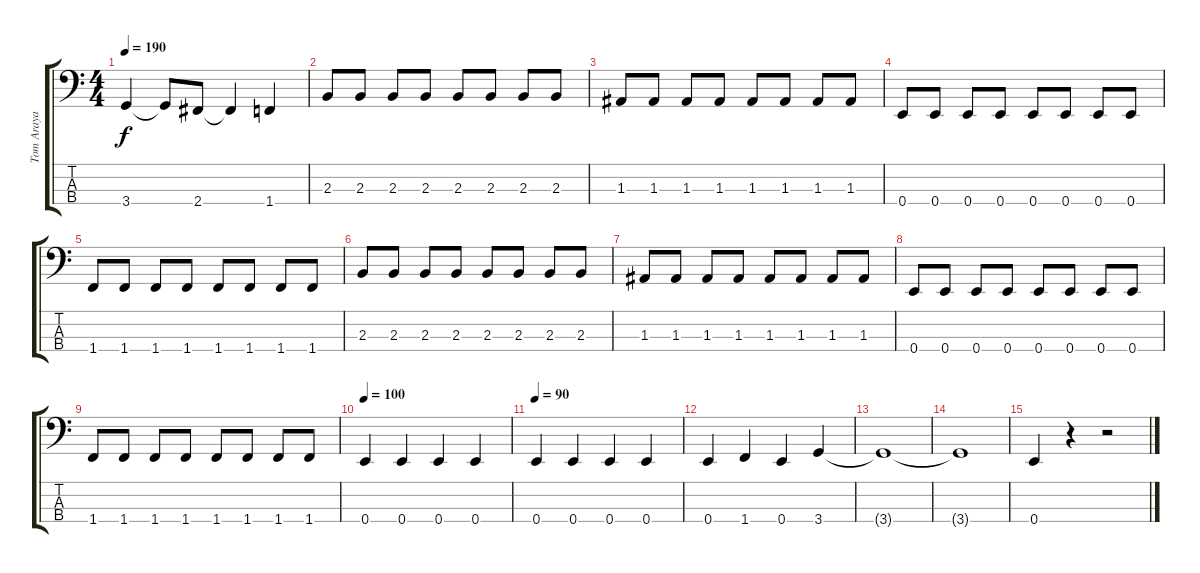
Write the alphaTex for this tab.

\track ("Tom Araya" "Tom Araya") {instrument electricbasspick}
\staff {score tabs}
\tuning (G2 D2 A1 E1) {hide}
\ts (4 4)
\tempo 190
\clef f4
\ks c
3.4.4{dy f} 3.4{t}.8 2.4.8 2.4{t}.4 1.4.4 |
2.3.8 2.3.8 2.3.8 2.3.8 2.3.8 2.3.8 2.3.8 2.3.8 |
1.3.8 1.3.8 1.3.8 1.3.8 1.3.8 1.3.8 1.3.8 1.3.8 |
0.4.8 0.4.8 0.4.8 0.4.8 0.4.8 0.4.8 0.4.8 0.4.8 |
1.4.8 1.4.8 1.4.8 1.4.8 1.4.8 1.4.8 1.4.8 1.4.8 |
2.3.8 2.3.8 2.3.8 2.3.8 2.3.8 2.3.8 2.3.8 2.3.8 |
1.3.8 1.3.8 1.3.8 1.3.8 1.3.8 1.3.8 1.3.8 1.3.8 |
0.4.8 0.4.8 0.4.8 0.4.8 0.4.8 0.4.8 0.4.8 0.4.8 |
1.4.8 1.4.8 1.4.8 1.4.8 1.4.8 1.4.8 1.4.8 1.4.8 |
\tempo 100
0.4.4 0.4.4 0.4.4 0.4.4 |
\tempo 90
0.4.4 0.4.4 0.4.4 0.4.4 |
0.4.4 1.4.4 0.4.4 3.4.4 |
3.4{t}.1 |
3.4{t}.1 |
0.4.4 r.4 r.2
